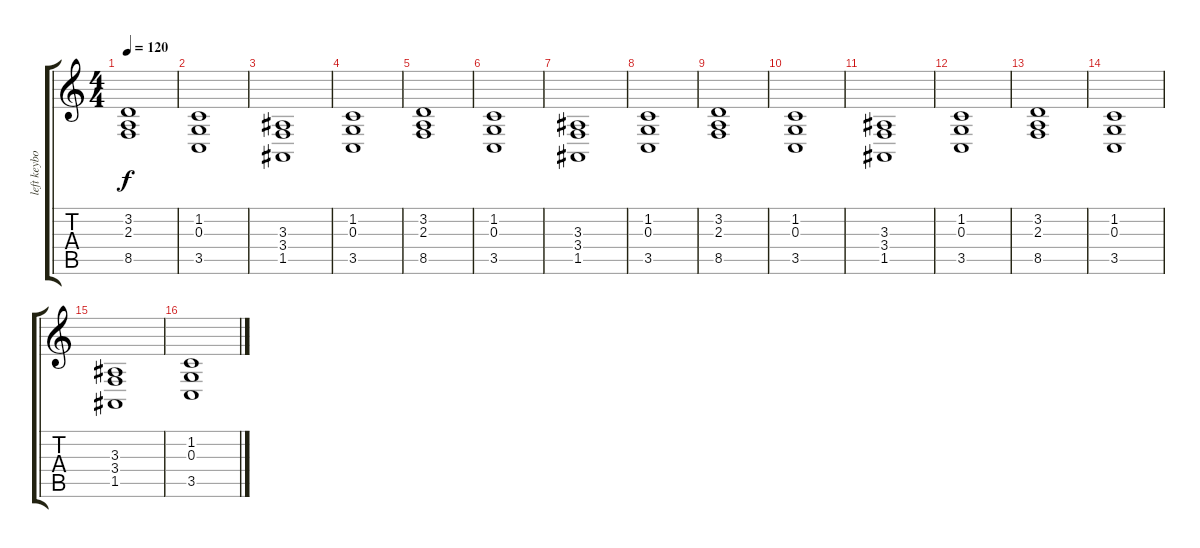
\track ("left keyboard hand (pad) - Alex" "left keybo") {instrument synthstrings1}
\staff {score tabs}
\tuning (E4 B3 G3 D3 A2 E2) {hide}
\ts (4 4)
\tempo 120
\clef g2
\ks c
(3.2 2.3 8.5).1{dy f volume 13} |
(1.2 0.3 3.5).1 |
(3.3 3.4 1.5).1 |
(1.2 0.3 3.5).1 |
(3.2 2.3 8.5).1{volume 13} |
(1.2 0.3 3.5).1 |
(3.3 3.4 1.5).1 |
(1.2 0.3 3.5).1 |
(3.2 2.3 8.5).1{volume 13} |
(1.2 0.3 3.5).1 |
(3.3 3.4 1.5).1 |
(1.2 0.3 3.5).1 |
(3.2 2.3 8.5).1{volume 13} |
(1.2 0.3 3.5).1 |
(3.3 3.4 1.5).1 |
(1.2 0.3 3.5).1
